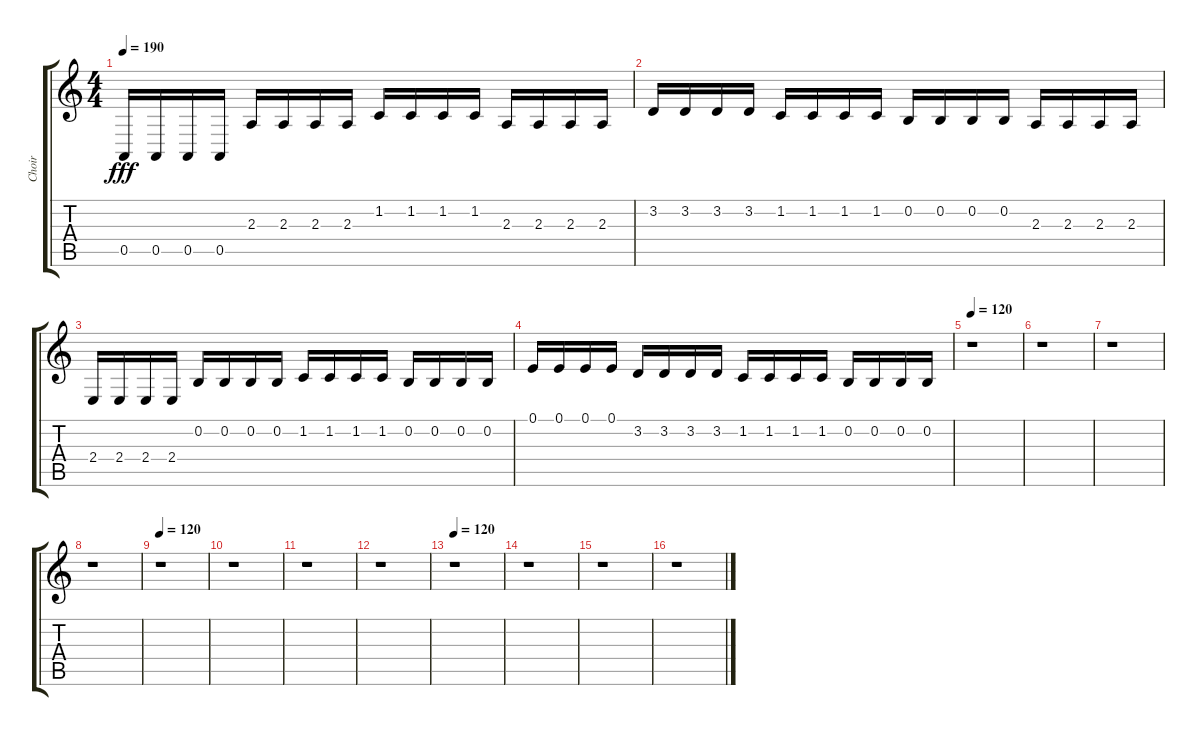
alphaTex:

\track ("Choir" "Choir") {instrument choiraahs}
\staff {score tabs}
\tuning (E4 B3 G3 D3 A2 E2) {hide}
\ts (4 4)
\tempo 190
\clef g2
\ks c
0.5.16{dy fff} 0.5.16 0.5.16 0.5.16 2.3.16 2.3.16 2.3.16 2.3.16 1.2.16 1.2.16 1.2.16 1.2.16 2.3.16 2.3.16 2.3.16 2.3.16 |
3.2.16 3.2.16 3.2.16 3.2.16 1.2.16 1.2.16 1.2.16 1.2.16 0.2.16 0.2.16 0.2.16 0.2.16 2.3.16 2.3.16 2.3.16 2.3.16 |
2.4.16 2.4.16 2.4.16 2.4.16 0.2.16 0.2.16 0.2.16 0.2.16 1.2.16 1.2.16 1.2.16 1.2.16 0.2.16 0.2.16 0.2.16 0.2.16 |
0.1.16 0.1.16 0.1.16 0.1.16 3.2.16 3.2.16 3.2.16 3.2.16 1.2.16 1.2.16 1.2.16 1.2.16 0.2.16 0.2.16 0.2.16 0.2.16 |
\tempo 120
r.1 |
r.1 |
r.1 |
r.1 |
\tempo 120
r.1 |
r.1 |
r.1 |
r.1 |
\tempo 120
r.1 |
r.1 |
r.1 |
r.1
